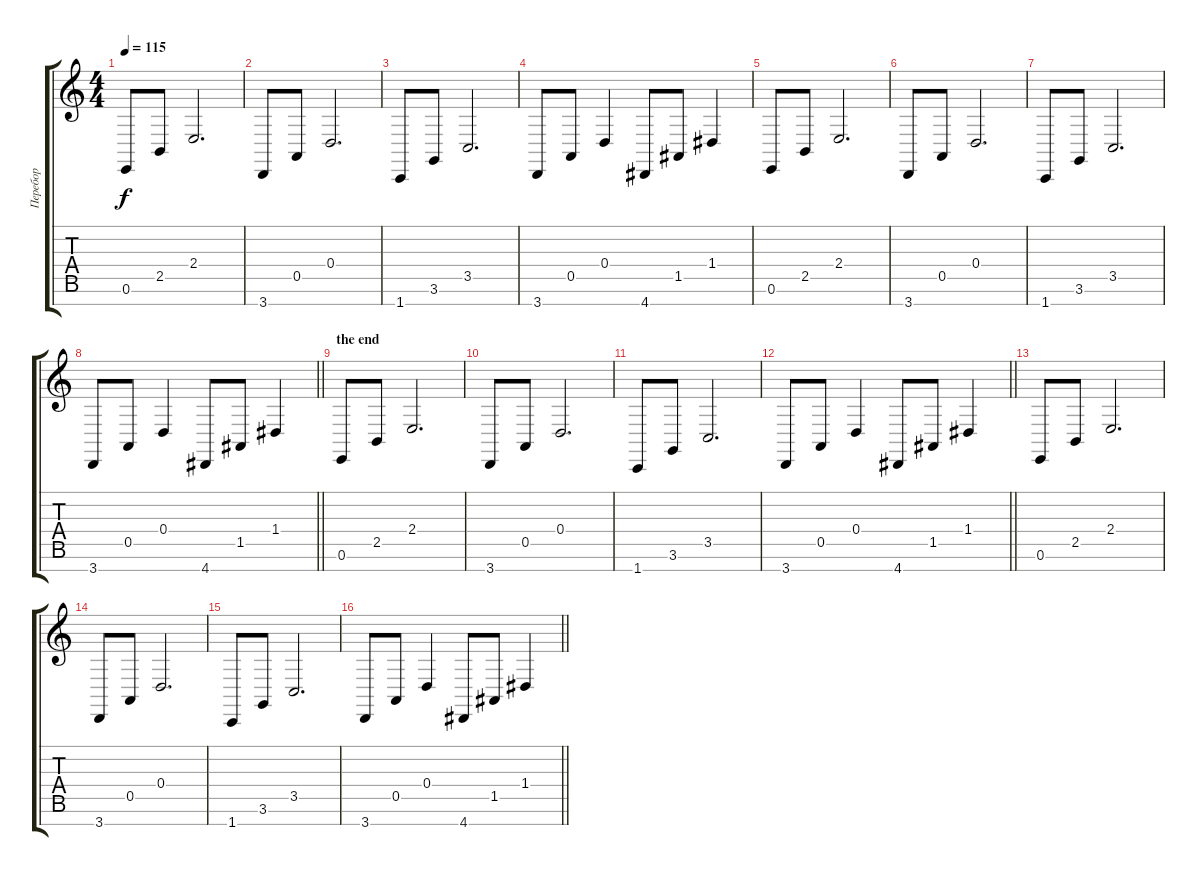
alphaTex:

\track ("Перебор" "Перебор") {instrument acousticgrandpiano}
\staff {score tabs}
\tuning (E4 B3 G3 D3 A2 E2 B1) {hide}
\ts (4 4)
\tempo 115
\clef g2
\ks c
0.6.8{dy f} 2.5.8 2.4.2{d} |
3.7.8 0.5.8 0.4.2{d} |
1.7.8 3.6.8 3.5.2{d} |
3.7.8 0.5.8 0.4.4 4.7.8 1.5.8 1.4.4 |
0.6.8 2.5.8 2.4.2{d} |
3.7.8 0.5.8 0.4.2{d} |
1.7.8 3.6.8 3.5.2{d} |
\barLineRight lightlight
3.7.8 0.5.8 0.4.4 4.7.8 1.5.8 1.4.4 |
\section ("" "the end")
0.6.8 2.5.8 2.4.2{d} |
3.7.8 0.5.8 0.4.2{d} |
1.7.8 3.6.8 3.5.2{d} |
\barLineRight lightlight
3.7.8 0.5.8 0.4.4 4.7.8 1.5.8 1.4.4 |
0.6.8 2.5.8 2.4.2{d} |
3.7.8 0.5.8 0.4.2{d} |
1.7.8 3.6.8 3.5.2{d} |
\barLineRight lightlight
3.7.8 0.5.8 0.4.4 4.7.8 1.5.8 1.4.4
